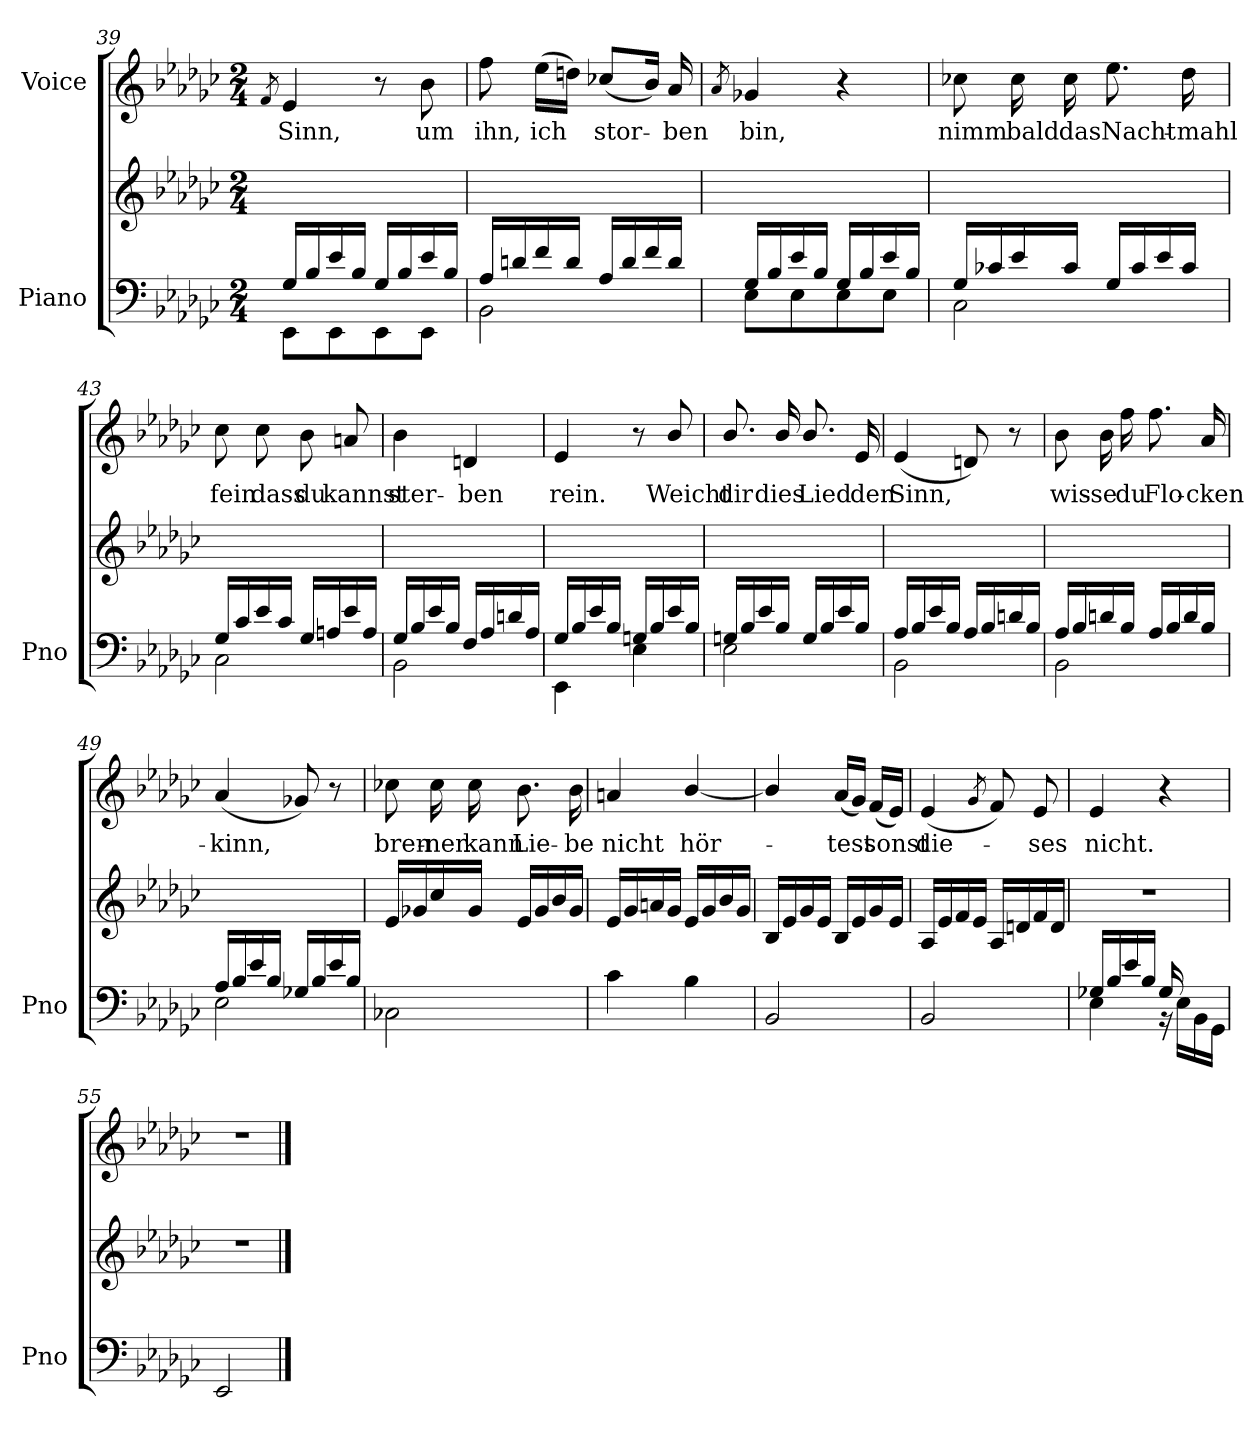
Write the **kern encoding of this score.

**kern	**kern	**kern	**text
*part2	*part2	*part1	*part1
*staff3	*staff2	*staff1	*staff1
*I"Piano	*	*I"Voice	*
*I'Pno	*	*	*
*clefF4	*clefG2	*clefG2	*
*k[b-e-a-d-g-c-]	*k[b-e-a-d-g-c-]	*k[b-e-a-d-g-c-]	*
*M2/4	*M2/4	*M2/4	*
=39	=39	=39	=39
.	.	8qf/	.
*^	*	*	*
8EE-\L	16G-/LL	2ryy	4e-/	Sinn,
.	16B-/	.	.	.
8EE-\	16e-/	.	.	.
.	16B-/JJ	.	.	.
8EE-\	16G-/LL	.	8r	.
.	16B-/	.	.	.
8EE-\J	16e-/	.	8b-\	um
.	16B-/JJ	.	.	.
=40	=40	=40	=40	=40
2BB-\	16A-/LL	2ryy	8ff\	ihn,
.	16dn/	.	.	.
.	16f/	.	(16ee-\LL	ich
.	16d/JJ	.	16ddn\JJ)	.
.	16A-/LL	.	(8cc-X/L	stor-
.	16d/	.	.	.
.	16f/	.	16b-/Jk)	.
.	16d/JJ	.	16a-/	-ben
=41	=41	=41	=41	=41
.	.	.	8qa-/	.
8E-\L	16G-/LL	2ryy	4g-X/	bin,
.	16B-/	.	.	.
8E-\	16e-/	.	.	.
.	16B-/JJ	.	.	.
8E-\	16G-/LL	.	4r	.
.	16B-/	.	.	.
8E-\J	16e-/	.	.	.
.	16B-/JJ	.	.	.
=42	=42	=42	=42	=42
2C-\	16G-/LL	2ryy	8cc-X\	nimm
.	16c-X/	.	.	.
.	16e-/	.	16cc-\	bald
.	16c-/JJ	.	16cc-\	das
.	16G-/LL	.	8.ee-\	Nacht-
.	16c-/	.	.	.
.	16e-/	.	.	.
.	16c-/JJ	.	16dd-\	-mahl
=43	=43	=43	=43	=43
2C-\	16G-/LL	2ryy	8cc-\	fein
.	16c-/	.	.	.
.	16e-/	.	8cc-\	dass
.	16c-/JJ	.	.	.
.	16G-/LL	.	8b-\	du
.	16An/	.	.	.
.	16e-/	.	8an/	kannst
.	16A/JJ	.	.	.
=44	=44	=44	=44	=44
2BB-\	16G-/LL	2ryy	4b-\	ster-
.	16B-/	.	.	.
.	16e-/	.	.	.
.	16B-/JJ	.	.	.
.	16F/LL	.	4dn/	-ben
.	16A-/	.	.	.
.	16dn/	.	.	.
.	16A-/JJ	.	.	.
=45	=45	=45	=45	=45
4EE-\	16G-/LL	2ryy	4e-/	rein.
.	16B-/	.	.	.
.	16e-/	.	.	.
.	16B-/JJ	.	.	.
4E-\	16Gn/LL	.	8r	.
.	16B-/	.	.	.
.	16e-/	.	8b-/	Weicht
.	16B-/JJ	.	.	.
=46	=46	=46	=46	=46
2E-\	16Gn/LL	2ryy	8.b-/	dir
.	16B-/	.	.	.
.	16e-/	.	.	.
.	16B-/JJ	.	16b-/	dies
.	16G/LL	.	8.b-/	Lied
.	16B-/	.	.	.
.	16e-/	.	.	.
.	16B-/JJ	.	16e-/	den
=47	=47	=47	=47	=47
2BB-\	16A-/LL	2ryy	(4e-/	Sinn,
.	16B-/	.	.	.
.	16e-/	.	.	.
.	16B-/JJ	.	.	.
.	16A-/LL	.	8dn/)	.
.	16B-/	.	.	.
.	16dn/	.	8r	.
.	16B-/JJ	.	.	.
=48	=48	=48	=48	=48
2BB-\	16A-/LL	2ryy	8b-\	wis-
.	16B-/	.	.	.
.	16dn/	.	16b-\	-se
.	16B-/JJ	.	16ff\	du
.	16A-/LL	.	8.ff\	Flo-
.	16B-/	.	.	.
.	16d/	.	.	.
.	16B-/JJ	.	16a-/	-cken-
=49	=49	=49	=49	=49
2E-\	16A-/LL	2ryy	(4a-/	-kinn,
.	16B-/	.	.	.
.	16e-/	.	.	.
.	16B-/JJ	.	.	.
.	16G-X/LL	.	8g-X/)	.
.	16B-/	.	.	.
.	16e-/	.	8r	.
.	16B-/JJ	.	.	.
*v	*v	*	*	*
=50	=50	=50	=50
2C-X\	16e-/LL	8cc-X\	bren-
.	16g-X/	.	.
.	16cc-/	16cc-\	-nen
.	16g-/JJ	16cc-\	kann
.	16e-/LL	8.b-\	Lie-
.	16g-/	.	.
.	16b-/	.	.
.	16g-/JJ	16b-\	-be
=51	=51	=51	=51
4c-\	16e-/LL	4an/	nicht
.	16g-/	.	.
.	16an/	.	.
.	16g-/JJ	.	.
4B-\	16e-/LL	[4b-/	hör-
.	16g-/	.	.
.	16b-/	.	.
.	16g-/JJ	.	.
=52	=52	=52	=52
2BB-/	16B-/LL	4b-/]	.
.	16e-/	.	.
.	16g-/	.	.
.	16e-/JJ	.	.
.	16B-/LL	(16a-/LL	-test
.	16e-/	16g-/JJ)	.
.	16g-/	(16f/LL	sonst
.	16e-/JJ	16e-/JJ)	.
=53	=53	=53	=53
2BB-/	16A-/LL	(4e-/	die-
.	16e-/	.	.
.	16f/	.	.
.	16e-/JJ	.	.
.	.	8qg-/	.
.	16A-/LL	8f/)	.
.	16dn/	.	.
.	16f/	8e-/	-ses
.	16d/JJ	.	.
=54	=54	=54	=54
*^	*	*	*
16G-X/LL	4E-\	2r	4e-/	nicht.
16B-/	.	.	.	.
16e-/	.	.	.	.
16B-/JJ	.	.	.	.
16G-/	16r	.	4r	.
16ryy	16E-\LL	.	.	.
8ryy	16BB-\	.	.	.
.	16GG-\JJ	.	.	.
*v	*v	*	*	*
=55	=55	=55	=55
2EE-/	2r	2r	.
==	==	==	==
*-	*-	*-	*-
